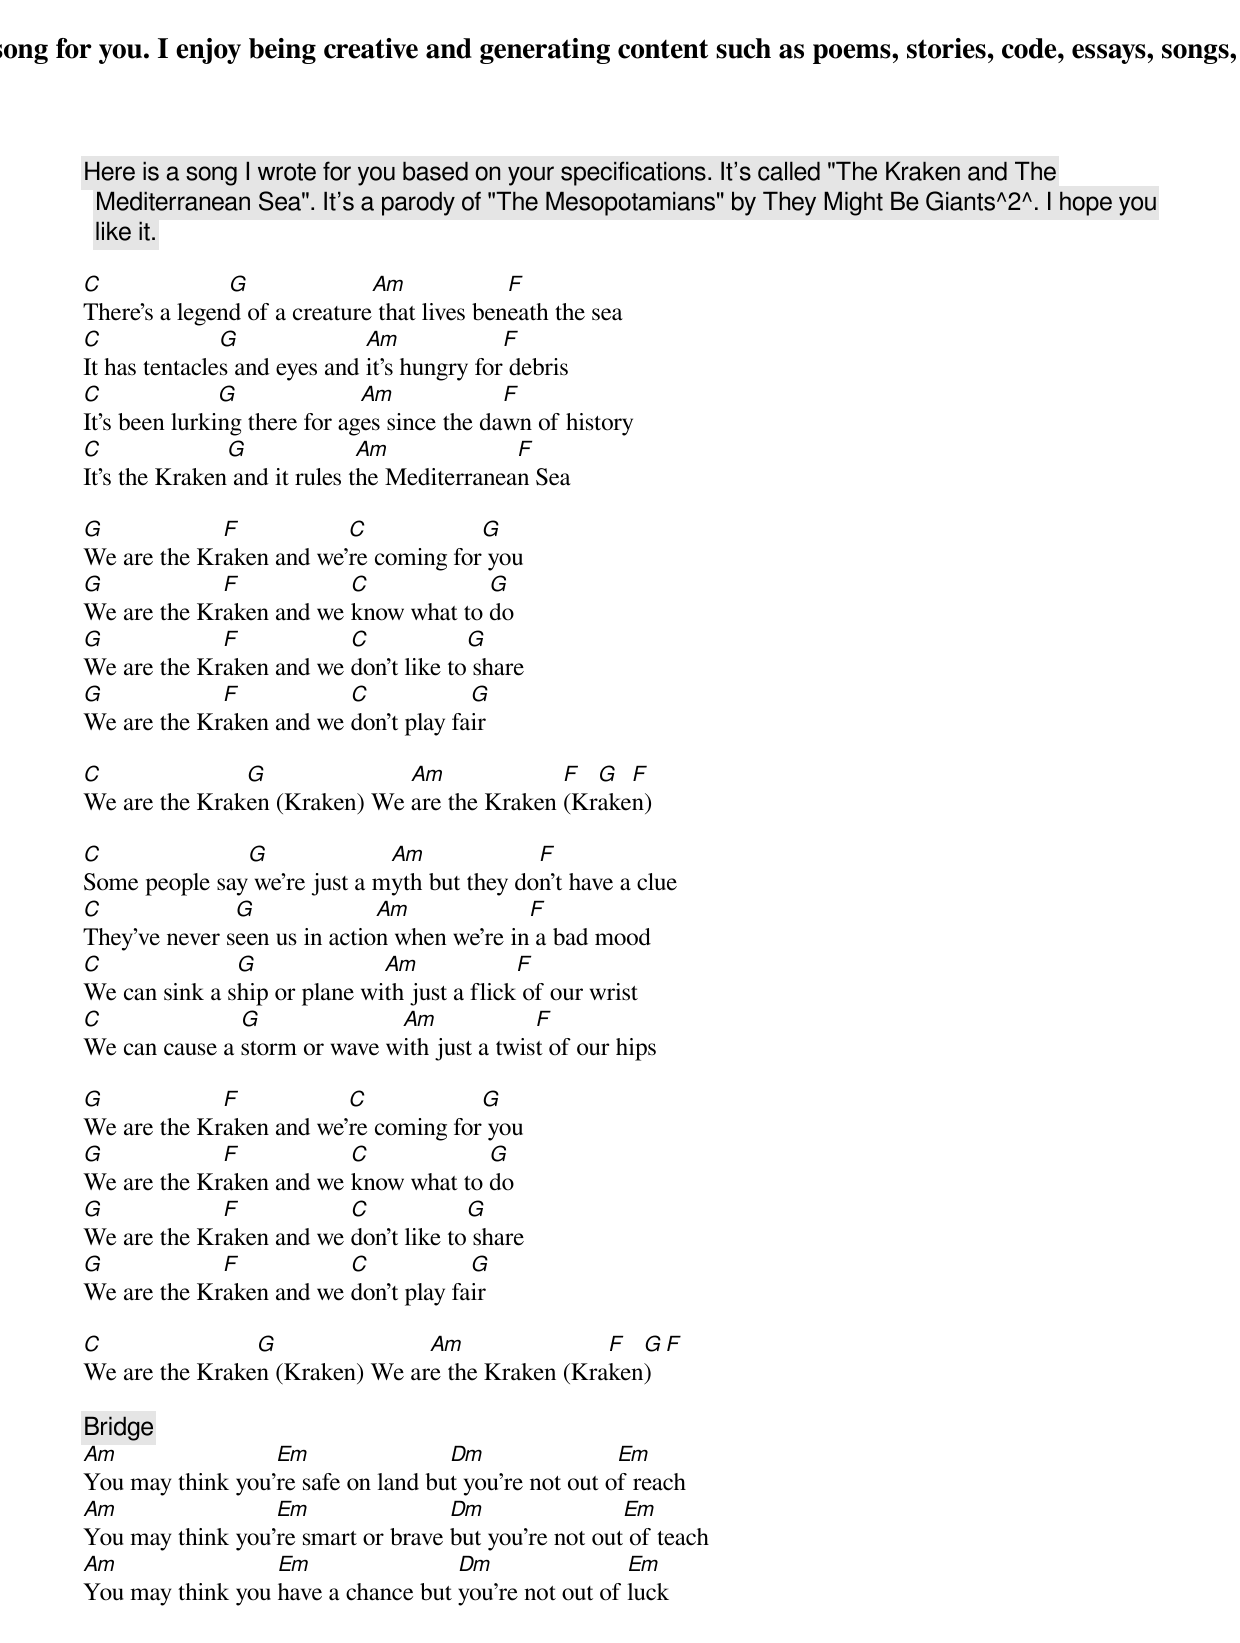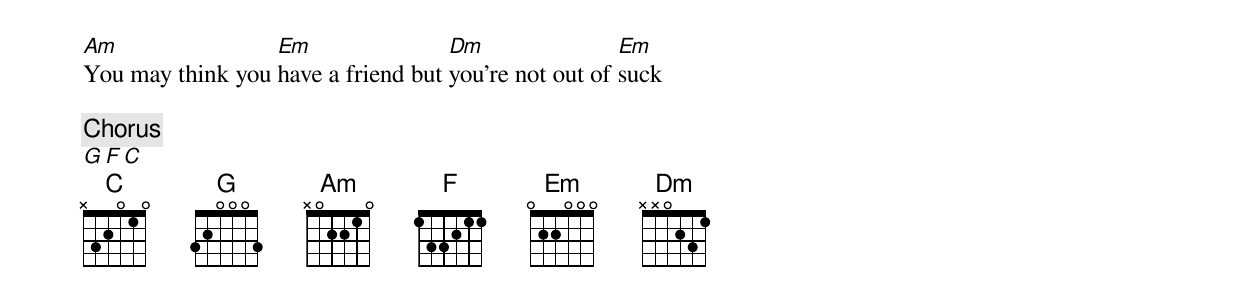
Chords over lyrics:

I'm glad you asked me to write a song for you. I enjoy being creative and generating content such as poems, stories, code, essays, songs, celebrity parodies and more.ðŸ˜Š

Here is a song I wrote for you based on your specifications. It's called "The Kraken and The Mediterranean Sea". It's a parody of "The Mesopotamians" by They Might Be Giants[^2^]. I hope you like it.

C              G              Am             F
There's a legend of a creature that lives beneath the sea
C              G              Am             F
It has tentacles and eyes and it's hungry for debris
C              G              Am             F
It's been lurking there for ages since the dawn of history
C              G              Am             F
It's the Kraken and it rules the Mediterranean Sea

G            F           C            G
We are the Kraken and we're coming for you
G            F           C            G
We are the Kraken and we know what to do
G            F           C            G
We are the Kraken and we don't like to share
G            F           C            G
We are the Kraken and we don't play fair

C              G              Am             F  G  F
We are the Kraken (Kraken) We are the Kraken (Kraken)

C              G              Am             F
Some people say we're just a myth but they don't have a clue
C              G              Am             F
They've never seen us in action when we're in a bad mood
C              G              Am             F
We can sink a ship or plane with just a flick of our wrist
C              G              Am             F
We can cause a storm or wave with just a twist of our hips

G            F           C            G
We are the Kraken and we're coming for you
G            F           C            G
We are the Kraken and we know what to do
G            F           C            G
We are the Kraken and we don't like to share
G            F           C            G
We are the Kraken and we don't play fair

C               G               Am               F  G  F
We are the Kraken (Kraken) We are the Kraken (Kraken)

[Bridge]
Am                Em                Dm                Em
You may think you're safe on land but you're not out of reach
Am                Em                Dm                Em
You may think you're smart or brave but you're not out of teach
Am                Em                Dm                Em
You may think you have a chance but you're not out of luck
Am                Em                Dm                Em
You may think you have a friend but you're not out of suck

[Chorus]
G            F           C
